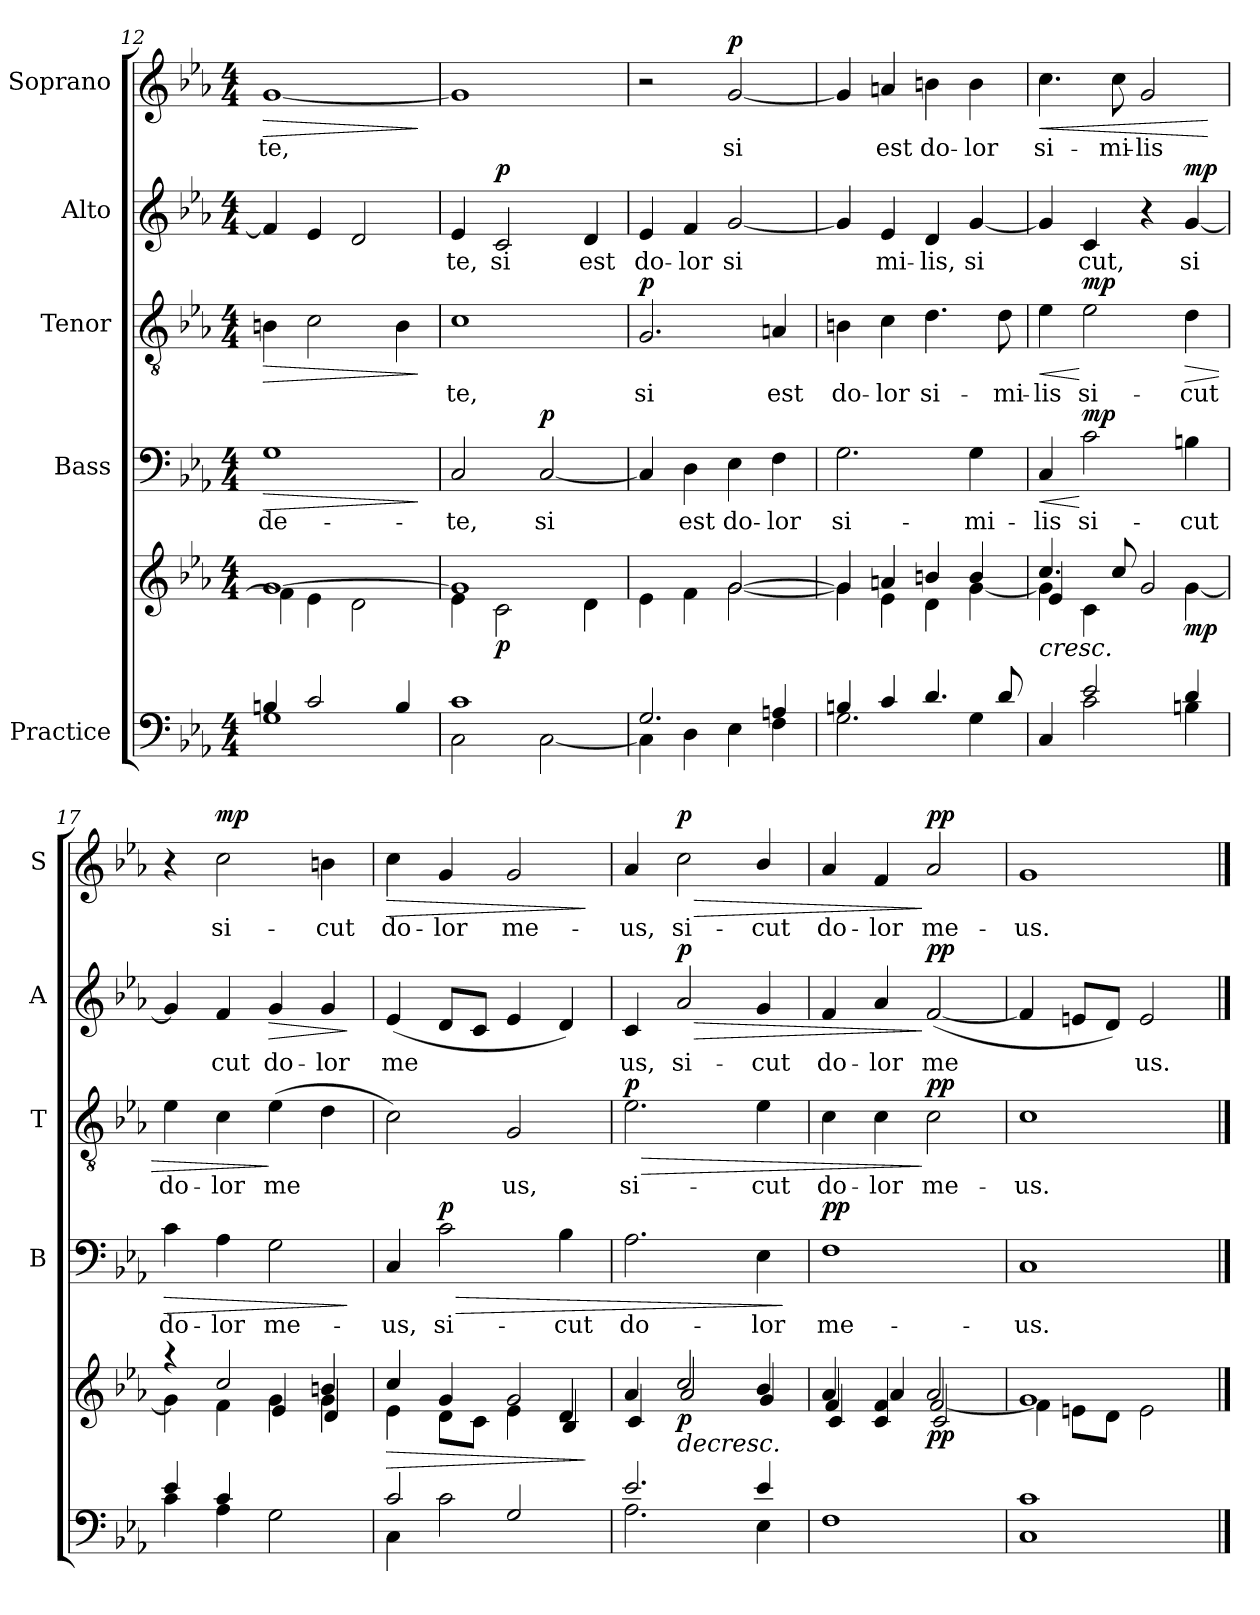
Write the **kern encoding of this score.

**kern	**kern	**dynam	**kern	**text	**dynam	**kern	**text	**dynam	**kern	**text	**dynam	**kern	**text	**dynam
*part5	*part5	*part5	*part4	*part4	*part4	*part3	*part3	*part3	*part2	*part2	*part2	*part1	*part1	*part1
*staff6	*staff5	*staff5/6	*staff4	*staff4	*staff4	*staff3	*staff3	*staff3	*staff2	*staff2	*staff2	*staff1	*staff1	*staff1
*I"Practice	*	*	*I"Bass	*	*	*I"Tenor	*	*	*I"Alto	*	*	*I"Soprano	*	*
*	*	*	*I'B	*	*	*I'T	*	*	*I'A	*	*	*I'S	*	*
*clefF4	*clefG2	*	*clefF4	*	*	*clefGv2	*	*	*clefG2	*	*	*clefG2	*	*
*k[b-e-a-]	*k[b-e-a-]	*	*k[b-e-a-]	*	*	*k[b-e-a-]	*	*	*k[b-e-a-]	*	*	*k[b-e-a-]	*	*
*E-:	*E-:	*	*E-:	*	*	*E-:	*	*	*E-:	*	*	*E-:	*	*
*M4/4	*M4/4	*	*M4/4	*	*	*M4/4	*	*	*M4/4	*	*	*M4/4	*	*
=12	=12	=12	=12	=12	=12	=12	=12	=12	=12	=12	=12	=12	=12	=12
*^	*^	*	*	*	*	*	*	*	*	*	*	*	*	*
!	!	!	!	!	!	!LO:LY:b	!LO:HP:b	!	!	!LO:HP:b	!	!	!	!	!LO:LY:b	!LO:HP:b
4Bn/	1G	[<1g	4f\]	.	1G	-de-	>	4Bn\	.	>	4f/]	.	.	[1g	-te,	>
2c/	.	.	4e-\	.	.	.	.	2c\	.	.	4e-/	.	.	.	.	.
.	.	.	2d\	.	.	.	.	.	.	.	2d/	.	.	.	.	.
4B/	.	.	.	.	.	.	.	4B\	.	.	.	.	.	.	.	.
*v	*v	*	*	*	*	*	*	*	*	*	*	*	*	*	*	*
*	*v	*v	*	*	*	*	*	*	*	*	*	*	*	*	*
.	.	.	.	.	]	.	.	]	.	.	.	.	.	]
=13	=13	=13	=13	=13	=13	=13	=13	=13	=13	=13	=13	=13	=13	=13
*^	*^	*	*	*	*	*	*	*	*	*	*	*	*	*
!	!	!	!	!	!	!LO:LY:b	!	!	!LO:LY:b	!	!	!LO:LY:b	!	!	!	!
1c	2C\	1g]	4e-\	.	2C/	-te,	.	1c	te,	.	4e-/	te,	.	1g]	.	.
!	!	!	!	!LO:DY:b	!	!	!	!	!	!	!	!LO:LY:b	!LO:DY:b	!	!	!
.	.	.	2c\	p	.	.	.	.	.	.	2c/	si	p	.	.	.
!	!	!	!	!	!	!LO:LY:b	!LO:DY:b	!	!	!	!	!	!	!	!	!
.	[<2C\	.	.	.	[2C/	si	p	.	.	.	.	.	.	.	.	.
!	!	!	!	!	!	!	!	!	!	!	!	!LO:LY:b	!	!	!	!
.	.	.	4d\	.	.	.	.	.	.	.	4d/	est	.	.	.	.
=14	=14	=14	=14	=14	=14	=14	=14	=14	=14	=14	=14	=14	=14	=14	=14	=14
!	!	!	!	!	!	!	!	!	!LO:LY:b	!LO:DY:b	!	!LO:LY:b	!	!	!	!
2.G/	4C\]	2ryy	4e-\	.	4C/]	.	.	2.G/	si	p	4e-/	do-	.	2r	.	.
!	!	!	!	!	!	!LO:LY:b	!	!	!	!	!	!LO:LY:b	!	!	!	!
.	4D\	.	4f\	.	4D\	est	.	.	.	.	4f/	-lor	.	.	.	.
!	!	!	!	!	!	!LO:LY:b	!	!	!	!	!	!LO:LY:b	!	!	!LO:LY:b	!LO:DY:b
.	4E-\	[>2g/	[<2g\	.	4E-\	do-	.	.	.	.	[2g/	si­	.	[2g/	si	p
!	!	!	!	!	!	!LO:LY:b	!	!	!LO:LY:b	!	!	!	!	!	!	!
4An/	4F\	.	.	.	4F\	-lor	.	4An/	est	.	.	.	.	.	.	.
=15	=15	=15	=15	=15	=15	=15	=15	=15	=15	=15	=15	=15	=15	=15	=15	=15
!	!	!	!	!	!	!LO:LY:b	!	!	!LO:LY:b	!	!	!	!	!	!	!
4Bn/	2.G\	4g/]	4g\]	.	2.G\	si-	.	4Bn\	do-	.	4g/]	.	.	4g/]	.	.
!	!	!	!	!	!	!	!	!	!LO:LY:b	!	!	!LO:LY:b	!	!	!LO:LY:b	!
4c/	.	4an/	4e-\	.	.	.	.	4c\	-lor	.	4e-/	mi-	.	4an/	est	.
!	!	!	!	!	!	!	!	!	!LO:LY:b	!	!	!LO:LY:b	!	!	!LO:LY:b	!
4.d/	.	4bn/	4d\	.	.	.	.	4.d\	si-	.	4d/	-lis,	.	4bn\	do-	.
!	!	!	!	!	!	!LO:LY:b	!	!	!	!	!	!LO:LY:b	!	!	!LO:LY:b	!
.	4G\	4b/	[<4g\	.	4G\	-mi-	.	.	.	.	[4g/	si­	.	4b\	-lor	.
!	!	!	!	!	!	!	!	!	!LO:LY:b	!	!	!	!	!	!	!
8d/	.	.	.	.	.	.	.	8d\	-mi-	.	.	.	.	.	.	.
*	*	*v	*v	*	*	*	*	*	*	*	*	*	*	*	*	*
!!LO:LB:g=z
=16	=16	=16	=16	=16	=16	=16	=16	=16	=16	=16	=16	=16	=16	=16	=16
!	!	!	!LO:HP:b	!	!LO:LY:b	!LO:HP:b	!	!LO:LY:b	!LO:HP:b	!	!	!	!	!LO:LY:b	!LO:HP:b
*	*	*^	*	*	*	*	*	*	*	*	*	*	*	*	*
*	*	*	*^	*	*	*	*	*	*	*	*	*	*	*	*	*
4ryy	4C/	4.cc/	4g\]	4e-/	<	4C/	-lis	<	4e-\	-lis	<	4g/]	.	.	4.cc\	si-	<
!	!	!	!	!	!	!	!LO:LY:b	!LO:DY:n=1:b	!	!LO:LY:b	!LO:DY:n=1:b	!	!LO:LY:b	!	!	!	!
2e-/	2c\	.	4c\	2.ryy	.	2c\	si-	[ mp	2e-\	si-	[ mp	4c/	cut,	.	.	.	.
!	!	!	!	!	!	!	!	!	!	!	!	!	!	!	!	!LO:LY:b	!
.	.	8cc/	.	.	.	.	.	.	.	.	.	.	.	.	8cc\	-mi-	.
!	!	!	!	!	!	!	!	!	!	!	!	!	!	!	!	!LO:LY:b	!
.	.	2g/	4ryy	.	.	.	.	.	.	.	.	4r	.	.	2g/	-lis	.
!	!	!	!	!	!LO:DY:b	!	!LO:LY:b	!	!	!LO:LY:b	!LO:HP:b	!	!LO:LY:b	!LO:DY:b	!	!	!
4d/	4Bn\	.	[<4g\	.	mp	4Bn\	-cut	.	4d\	-cut	>	[4g/	si­	mp	.	.	.
*v	*v	*	*	*	*	*	*	*	*	*	*	*	*	*	*	*	*
*	*v	*v	*v	*	*	*	*	*	*	*	*	*	*	*	*	*
.	.	[	.	.	.	.	.	.	.	.	.	.	.	[
=17	=17	=17	=17	=17	=17	=17	=17	=17	=17	=17	=17	=17	=17	=17
*^	*^	*	*	*	*	*	*	*	*	*	*	*	*	*
*	*	*	*^	*	*	*	*	*	*	*	*	*	*	*	*	*
!	!	!	!	!	!	!	!LO:LY:b	!LO:HP:b	!	!LO:LY:b	!	!	!	!	!	!	!
4e-/	4c\	4raa	4g\]	2ryy	.	4c\	do-	>	4e-\	do-	.	4g/]	.	.	4r	.	.
!	!	!	!	!	!	!	!LO:LY:b	!	!	!LO:LY:b	!	!	!LO:LY:b	!	!	!LO:LY:b	!LO:DY:b
4c/	4A-\	2cc/	4f\	.	.	4A-\	-lor	.	4c\	-lor	.	4f/	cut	.	2cc\	si-	mp
!	!	!	!	!	!	!	!LO:LY:b	!	!	!LO:LY:b	!	!	!LO:LY:b	!LO:HP:b	!	!	!
2ryy	2G\	.	4g\	4e-/	.	2G\	me-	.	(>4e-\	me­	]	4g/	do-	>	.	.	.
!	!	!	!	!	!	!	!	!	!	!	!	!	!LO:LY:b	!	!	!LO:LY:b	!
.	.	4bn/	4g\	4d/	.	.	.	.	4d\	.	.	4g/	-lor	.	4bn\	-cut	.
*v	*v	*	*	*	*	*	*	*	*	*	*	*	*	*	*	*	*
*	*v	*v	*v	*	*	*	*	*	*	*	*	*	*	*	*	*
.	.	.	.	.	]	.	.	.	.	.	]	.	.	.
=18	=18	=18	=18	=18	=18	=18	=18	=18	=18	=18	=18	=18	=18	=18
*^	*	*	*	*	*	*	*	*	*	*	*	*	*	*
!	!	!	!LO:HP:b	!	!LO:LY:b	!	!	!	!	!	!LO:LY:b	!	!	!LO:LY:b	!LO:HP:b
*	*	*^	*	*	*	*	*	*	*	*	*	*	*	*	*
*	*	*	*^	*	*	*	*	*	*	*	*	*	*	*	*	*
2c/	4C\	4cc/	4e-\	2.ryy	>	4C/	-us,	.	2c\)	.	.	(<4e-/	me­	.	4cc\	do-	>
!	!	!	!	!	!	!	!LO:LY:b	!LO:HP:b	!	!	!	!	!	!	!	!LO:LY:b	!
!	!	!	!	!	!	!	!	!LO:DY:n=1:b	!	!	!	!	!	!	!	!	!
.	2c\	4g/	8d\L	.	.	2c\	si-	> p	.	.	.	8d/L	.	.	4g/	-lor	.
.	.	.	8c\J	.	.	.	.	.	.	.	.	8c/J	.	.	.	.	.
!	!	!	!	!	!	!	!	!	!	!LO:LY:b	!	!	!	!	!	!LO:LY:b	!
2G/	.	2g/	4e-\	.	.	.	.	.	2G/	us,	.	4e-/	.	.	2g/	me-	.
!	!	!	!	!	!	!	!LO:LY:b	!	!	!	!	!	!	!	!	!	!
.	4ryy	.	4d/	4B-/	.	4B-\	-cut	.	.	.	.	4d/)	.	.	.	.	.
*v	*v	*	*	*	*	*	*	*	*	*	*	*	*	*	*	*	*
*	*v	*v	*v	*	*	*	*	*	*	*	*	*	*	*	*	*
.	.	]	.	.	.	.	.	.	.	.	.	.	.	]
=19	=19	=19	=19	=19	=19	=19	=19	=19	=19	=19	=19	=19	=19	=19
*^	*^	*	*	*	*	*	*	*	*	*	*	*	*	*
!	!	!	!	!	!	!LO:LY:b	!	!	!LO:LY:b	!LO:HP:b	!	!LO:LY:b	!	!	!LO:LY:b	!
!	!	!	!	!	!	!	!	!	!	!LO:DY:n=1:b	!	!	!	!	!	!
2.e-/	2.A-\	4a-/	4c/	.	2.A-\	do-	.	2.e-\	si-	> p	4c/	us,	.	4a-/	-us,	.
!	!	!	!	!LO:HP:b	!	!	!	!	!	!	!	!LO:LY:b	!LO:HP:b	!	!LO:LY:b	!LO:HP:b
!	!	!	!	!LO:DY:n=1:b	!	!	!	!	!	!	!	!	!LO:DY:n=1:b	!	!	!LO:DY:n=1:b
.	.	2cc/	2a-/	> p	.	.	.	.	.	.	2a-/	si-	> p	2cc\	si-	> p
!	!	!	!	!	!	!LO:LY:b	!	!	!LO:LY:b	!	!	!LO:LY:b	!	!	!LO:LY:b	!
4e-/	4E-\	4b-/	4g/	.	4E-\	-lor	.	4e-\	-cut	.	4g/	-cut	.	4b-/	-cut	.
*v	*v	*	*	*	*	*	*	*	*	*	*	*	*	*	*	*
*	*v	*v	*	*	*	*	*	*	*	*	*	*	*	*	*
.	.	.	.	.	]	.	.	.	.	.	.	.	.	.
=20	=20	=20	=20	=20	=20	=20	=20	=20	=20	=20	=20	=20	=20	=20
*	*^	*	*	*	*	*	*	*	*	*	*	*	*	*
*	*	*^	*	*	*	*	*	*	*	*	*	*	*	*	*
!	!	!	!	!	!	!LO:LY:b	!LO:DY:b	!	!LO:LY:b	!	!	!LO:LY:b	!	!	!LO:LY:b	!
1F	4a-/	4f/	4c/	.	1F	me-	pp	4c\	do-	.	4f/	do-	.	4a-/	do-	.
!	!	!	!	!	!	!	!	!	!LO:LY:b	!	!	!LO:LY:b	!	!	!LO:LY:b	!
.	4f/	4a-/	4c/	.	.	.	.	4c\	-lor	.	4a-/	-lor	.	4f/	-lor	.
!	!	!	!	!LO:DY:b	!	!	!	!	!LO:LY:b	!LO:DY:n=1:b	!	!LO:LY:b	!LO:DY:n=1:b	!	!LO:LY:b	!LO:DY:n=1:b
.	2a-/	[>2f/	2c/	pp	.	.	.	2c\	me-	] pp	(<[2f/	me­	] pp	2a-/	me-	] pp
*	*v	*v	*v	*	*	*	*	*	*	*	*	*	*	*	*	*
.	.	]	.	.	.	.	.	.	.	.	.	.	.	.
=21	=21	=21	=21	=21	=21	=21	=21	=21	=21	=21	=21	=21	=21	=21
*^	*^	*	*	*	*	*	*	*	*	*	*	*	*	*
!	!	!	!	!	!	!LO:LY:b	!	!	!LO:LY:b	!	!	!	!	!	!LO:LY:b	!
1c	1C	1g	4f\]	.	1C	-us.	.	1c	-us.	.	4f/]	.	.	1g	-us.	.
.	.	.	8en\L	.	.	.	.	.	.	.	8en/L	.	.	.	.	.
.	.	.	8d\J	.	.	.	.	.	.	.	8d/J)	.	.	.	.	.
!	!	!	!	!	!	!	!	!	!	!	!	!LO:LY:b	!	!	!	!
.	.	.	2e\	.	.	.	.	.	.	.	2e/	us.	.	.	.	.
*v	*v	*	*	*	*	*	*	*	*	*	*	*	*	*	*	*
*	*v	*v	*	*	*	*	*	*	*	*	*	*	*	*	*
==	==	==	==	==	==	==	==	==	==	==	==	==	==	==
*-	*-	*-	*-	*-	*-	*-	*-	*-	*-	*-	*-	*-	*-	*-
